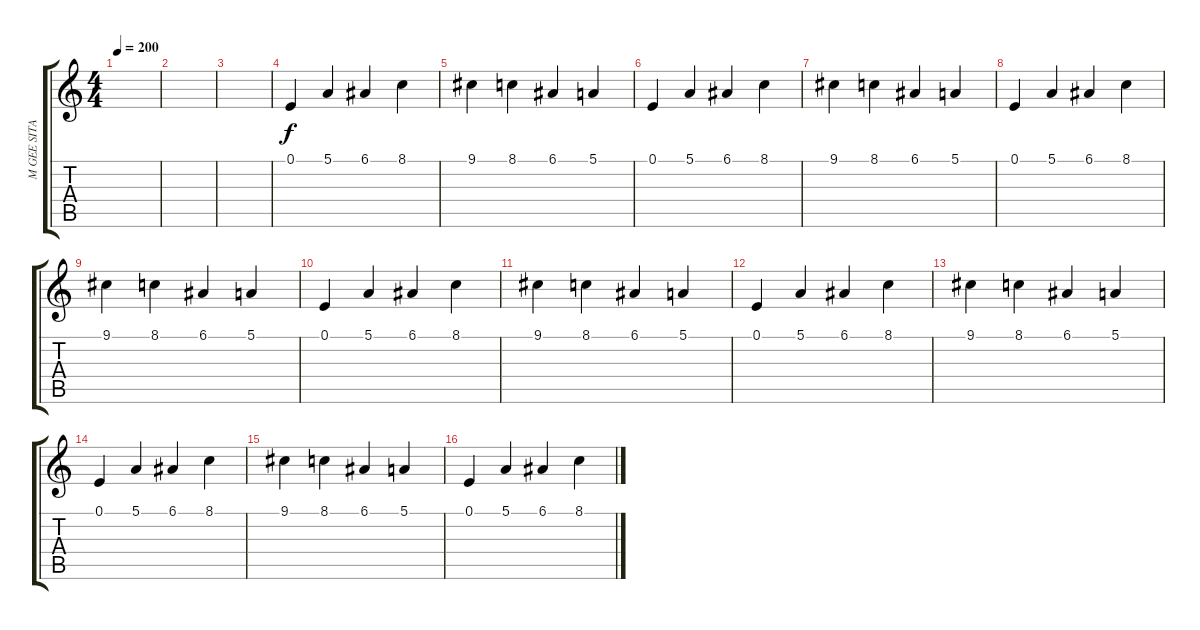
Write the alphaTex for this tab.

\track ("M GEE SITAR" "M GEE SITA") {instrument sitar}
\staff {score tabs}
\tuning (E4 B3 G3 D3 A2 E2) {hide}
\ts (4 4)
\tempo 200
\clef g2
\ks c
|
|
|
0.1.4{volume 6} 5.1.4 6.1.4 8.1.4 |
9.1.4 8.1.4 6.1.4 5.1.4 |
0.1.4 5.1.4 6.1.4 8.1.4 |
9.1.4 8.1.4 6.1.4 5.1.4 |
0.1.4{volume 6} 5.1.4 6.1.4 8.1.4 |
9.1.4 8.1.4 6.1.4 5.1.4 |
0.1.4 5.1.4 6.1.4 8.1.4 |
9.1.4 8.1.4 6.1.4 5.1.4 |
0.1.4{volume 6} 5.1.4 6.1.4 8.1.4 |
9.1.4 8.1.4 6.1.4 5.1.4 |
0.1.4 5.1.4 6.1.4 8.1.4 |
9.1.4 8.1.4 6.1.4 5.1.4 |
0.1.4{volume 6} 5.1.4 6.1.4 8.1.4
